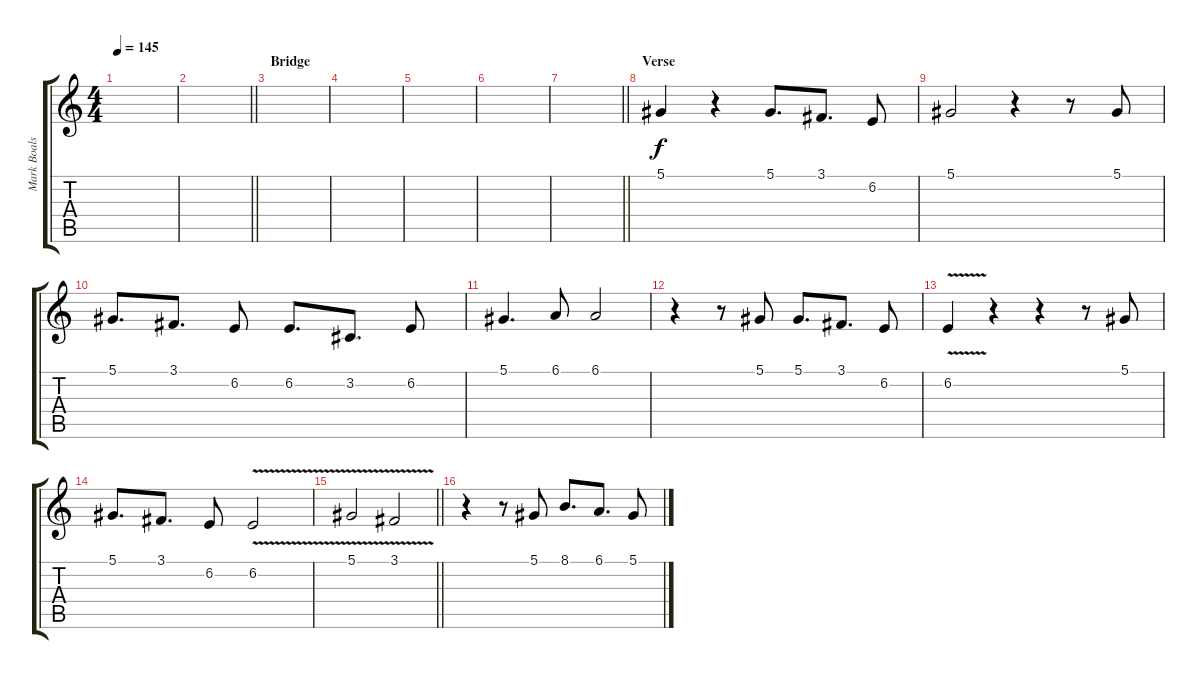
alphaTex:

\track ("Mark Boals" "Mark Boals") {instrument lead2sawtooth}
\staff {score tabs}
\tuning (Eb4 Bb3 Gb3 Db3 Ab2 Eb2) {hide}
\ts (4 4)
\tempo 145
\clef g2
\ks c
|
\barLineRight lightlight
|
\section ("" "Bridge")
|
|
|
|
\barLineRight lightlight
|
\section ("" "Verse")
5.1.4 r.4 5.1.8{d} 3.1.8{d} 6.2.8 |
5.1.2 r.4 r.8 5.1.8 |
5.1.8{d} 3.1.8{d} 6.2.8 6.2.8{d} 3.2.8{d} 6.2.8 |
5.1.4{d} 6.1.8 6.1.2 |
r.4 r.8 5.1.8 5.1.8{d} 3.1.8{d} 6.2.8 |
6.2{v}.4 r.4 r.4 r.8 5.1.8 |
5.1.8{d} 3.1.8{d} 6.2.8 6.2{v}.2 |
\barLineRight lightlight
5.1{v}.2 3.1{v}.2 |
r.4 r.8 5.1.8 8.1.8{d} 6.1.8{d} 5.1.8
